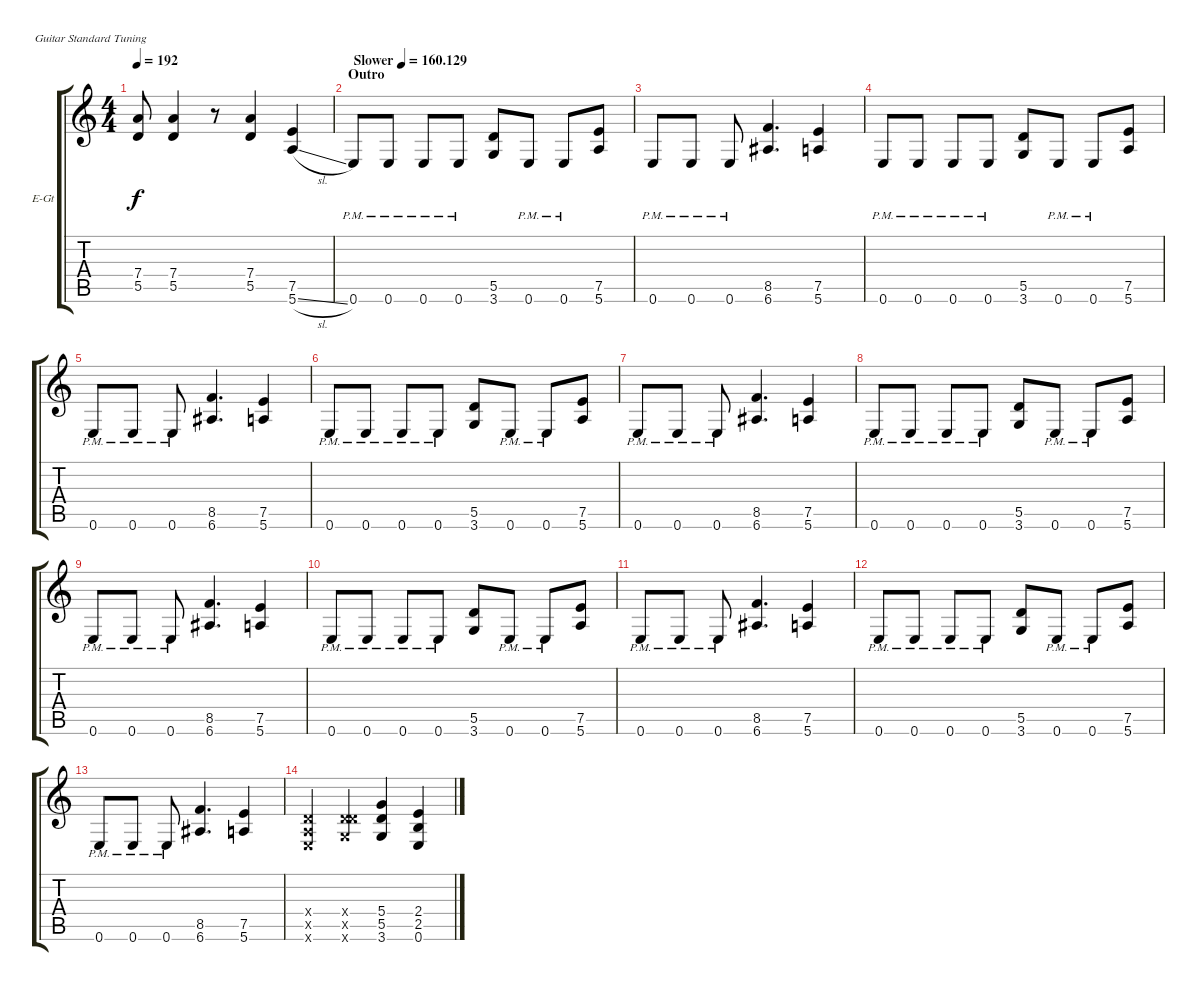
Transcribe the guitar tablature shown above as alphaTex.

\bracketExtendMode groupsimilarinstruments
\firstSystemTrackNameOrientation horizontal
\otherSystemsTrackNameOrientation horizontal
\track ("Guitar 2" "E-Gt") {instrument distortionguitar}
\staff {score tabs}
\tuning (E4 B3 G3 D3 A2 E2)
\ts (4 4)
\tempo 192
\clef g2
\ks c
(7.4 5.5).8{dy f} (7.4 5.5).4 r.8 (7.4 5.5).4 (7.5 5.6{sl}).4 |
\section ("" "Outro")
\tempo (160.129 "Slower")
0.6{pm}.8 0.6{pm}.8 0.6{pm}.8 0.6{pm}.8 (5.5 3.6).8 0.6{pm}.8 0.6{pm}.8 (7.5 5.6).8 |
0.6{pm}.8 0.6{pm}.8 0.6{pm}.8 (8.5 6.6).4{d} (7.5 5.6).4 |
0.6{pm}.8 0.6{pm}.8 0.6{pm}.8 0.6{pm}.8 (5.5 3.6).8 0.6{pm}.8 0.6{pm}.8 (7.5 5.6).8 |
0.6{pm}.8 0.6{pm}.8 0.6{pm}.8 (8.5 6.6).4{d} (7.5 5.6).4 |
0.6{pm}.8 0.6{pm}.8 0.6{pm}.8 0.6{pm}.8 (5.5 3.6).8 0.6{pm}.8 0.6{pm}.8 (7.5 5.6).8 |
0.6{pm}.8 0.6{pm}.8 0.6{pm}.8 (8.5 6.6).4{d} (7.5 5.6).4 |
0.6{pm}.8 0.6{pm}.8 0.6{pm}.8 0.6{pm}.8 (5.5 3.6).8 0.6{pm}.8 0.6{pm}.8 (7.5 5.6).8 |
0.6{pm}.8 0.6{pm}.8 0.6{pm}.8 (8.5 6.6).4{d} (7.5 5.6).4 |
0.6{pm}.8 0.6{pm}.8 0.6{pm}.8 0.6{pm}.8 (5.5 3.6).8 0.6{pm}.8 0.6{pm}.8 (7.5 5.6).8 |
0.6{pm}.8 0.6{pm}.8 0.6{pm}.8 (8.5 6.6).4{d} (7.5 5.6).4 |
0.6{pm}.8 0.6{pm}.8 0.6{pm}.8 0.6{pm}.8 (5.5 3.6).8 0.6{pm}.8 0.6{pm}.8 (7.5 5.6).8 |
0.6{pm}.8 0.6{pm}.8 0.6{pm}.8 (8.5 6.6).4{d} (7.5 5.6).4 |
(0.4{x} 0.5{x} 0.6{x}).4 (0.4{x} 5.5{x} 3.6{x}).4 (5.4 5.5 3.6).4 (2.4 2.5 0.6).4
